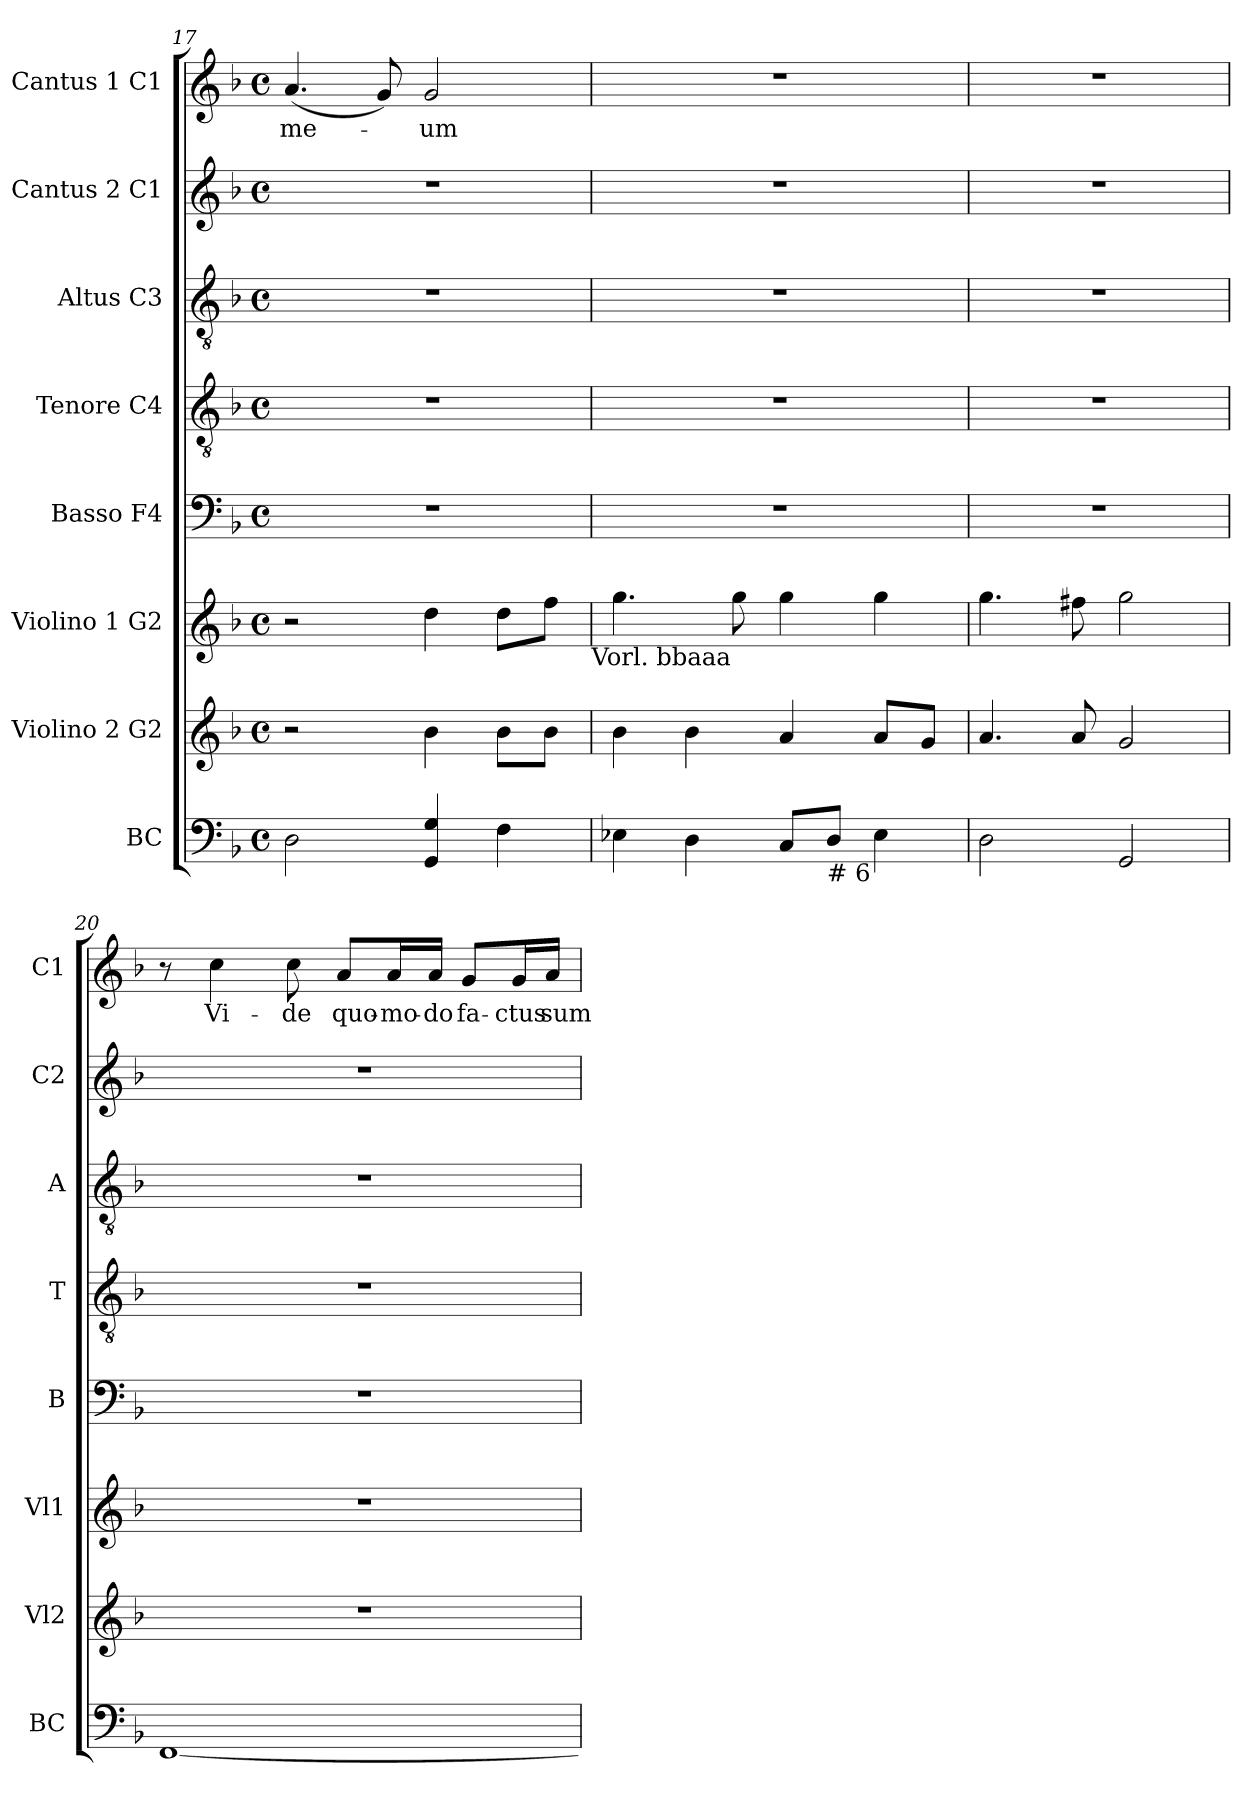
**kern	**kern	**kern	**kern	**kern	**kern	**kern	**kern	**text
*part8	*part7	*part6	*part5	*part4	*part3	*part2	*part1	*part1
*staff8	*staff7	*staff6	*staff5	*staff4	*staff3	*staff2	*staff1	*staff1
*I"BC	*I"Violino 2  G2	*I"Violino 1  G2	*I"Basso  F4	*I"Tenore  C4	*I"Altus  C3	*I"Cantus 2  C1	*I"Cantus 1  C1	*
*I'BC	*I'Vl2	*I'Vl1	*I'B	*I'T	*I'A	*I'C2	*I'C1	*
*clefF4	*clefG2	*clefG2	*clefF4	*clefGv2	*clefGv2	*clefG2	*clefG2	*
*k[b-]	*k[b-]	*k[b-]	*k[b-]	*k[b-]	*k[b-]	*k[b-]	*k[b-]	*
*F:	*F:	*F:	*F:	*F:	*F:	*F:	*F:	*
*M4/4	*M4/4	*M4/4	*M4/4	*M4/4	*M4/4	*M4/4	*M4/4	*
*met(c)	*met(c)	*met(c)	*met(c)	*met(c)	*met(c)	*met(c)	*met(c)	*
=17	=17	=17	=17	=17	=17	=17	=17	=17
!	!	!	!	!	!	!	!	!LO:LY:b:cj
2D\	2r	2r	1r	1r	1r	1r	(<4.a/	me-
.	.	.	.	.	.	.	8g/)	.
!	!	!	!	!	!	!	!	!LO:LY:b:cj
4G/ 4GG/	4b-\	4dd\	.	.	.	.	2g/	-um
4F\	8b-\L	8dd\L	.	.	.	.	.	.
.	8b-\J	8ff\J	.	.	.	.	.	.
!	!	!LO:TX:b:t=Vorl. bbaaa	!	!	!	!	!	!
!!LO:PB:g=z
=18	=18	=18	=18	=18	=18	=18	=18	=18
4E-X<\	4b-\	4.gg\	1r	1r	1r	1r	1r	.
4D\	4b-\	.	.	.	.	.	.	.
.	.	8gg\	.	.	.	.	.	.
8C</L	4a/	4gg\	.	.	.	.	.	.
!LO:TX:b:t=# 6	!	!	!	!	!	!	!	!
8D/J	.	.	.	.	.	.	.	.
4E-\	8a/L	4gg\	.	.	.	.	.	.
.	8g/J	.	.	.	.	.	.	.
=19	=19	=19	=19	=19	=19	=19	=19	=19
2D\	4.a/	4.gg\	1r	1r	1r	1r	1r	.
.	8a/	8ff#X\	.	.	.	.	.	.
2GG/	2g/	2gg\	.	.	.	.	.	.
=20	=20	=20	=20	=20	=20	=20	=20	=20
[<1FF	1r	1r	1r	1r	1r	1r	8r	.
!	!	!	!	!	!	!	!	!LO:LY:b
.	.	.	.	.	.	.	4cc\	Vi-
!	!	!	!	!	!	!	!	!LO:LY:b:rj
.	.	.	.	.	.	.	8cc\	-de
!	!	!	!	!	!	!	!	!LO:LY:b
.	.	.	.	.	.	.	8a/L	quo-
!	!	!	!	!	!	!	!	!LO:LY:b:cj
.	.	.	.	.	.	.	16a/L	-mo-
!	!	!	!	!	!	!	!	!LO:LY:b:rj
.	.	.	.	.	.	.	16a/JJ	-do
!	!	!	!	!	!	!	!	!LO:LY:b
.	.	.	.	.	.	.	8g/L	fa-
!	!	!	!	!	!	!	!	!LO:LY:b:cj
.	.	.	.	.	.	.	16g/L	-ctus
!	!	!	!	!	!	!	!	!LO:LY:b:cj
.	.	.	.	.	.	.	16a/JJ	sum
=	=	=	=	=	=	=	=	=
*-	*-	*-	*-	*-	*-	*-	*-	*-
